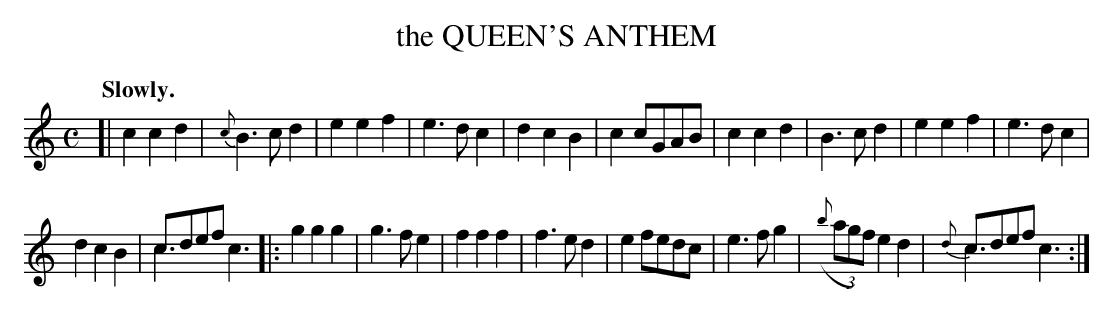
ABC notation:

X:1
T: the QUEEN'S ANTHEM
Q: "Slowly."
M: C
L: 1/8
K: C
[|\
c2c2d2 | {c}B3cd2 | e2e2f2 | e3dc2 |\
d2c2B2 | c2cGAB | c2c2d2 | B3cd2 |\
e2e2f2 | e3dc2 |
d2c2B2 | cdefx3 & c3xc3 |:\
g2g2g2 | g3fe2 | f2f2f2 | f3ed2 |\
e2fedc | e3fg2 | ({b}(3agf) e2d2 | {d}cdefx3 & c3xc3 :|
